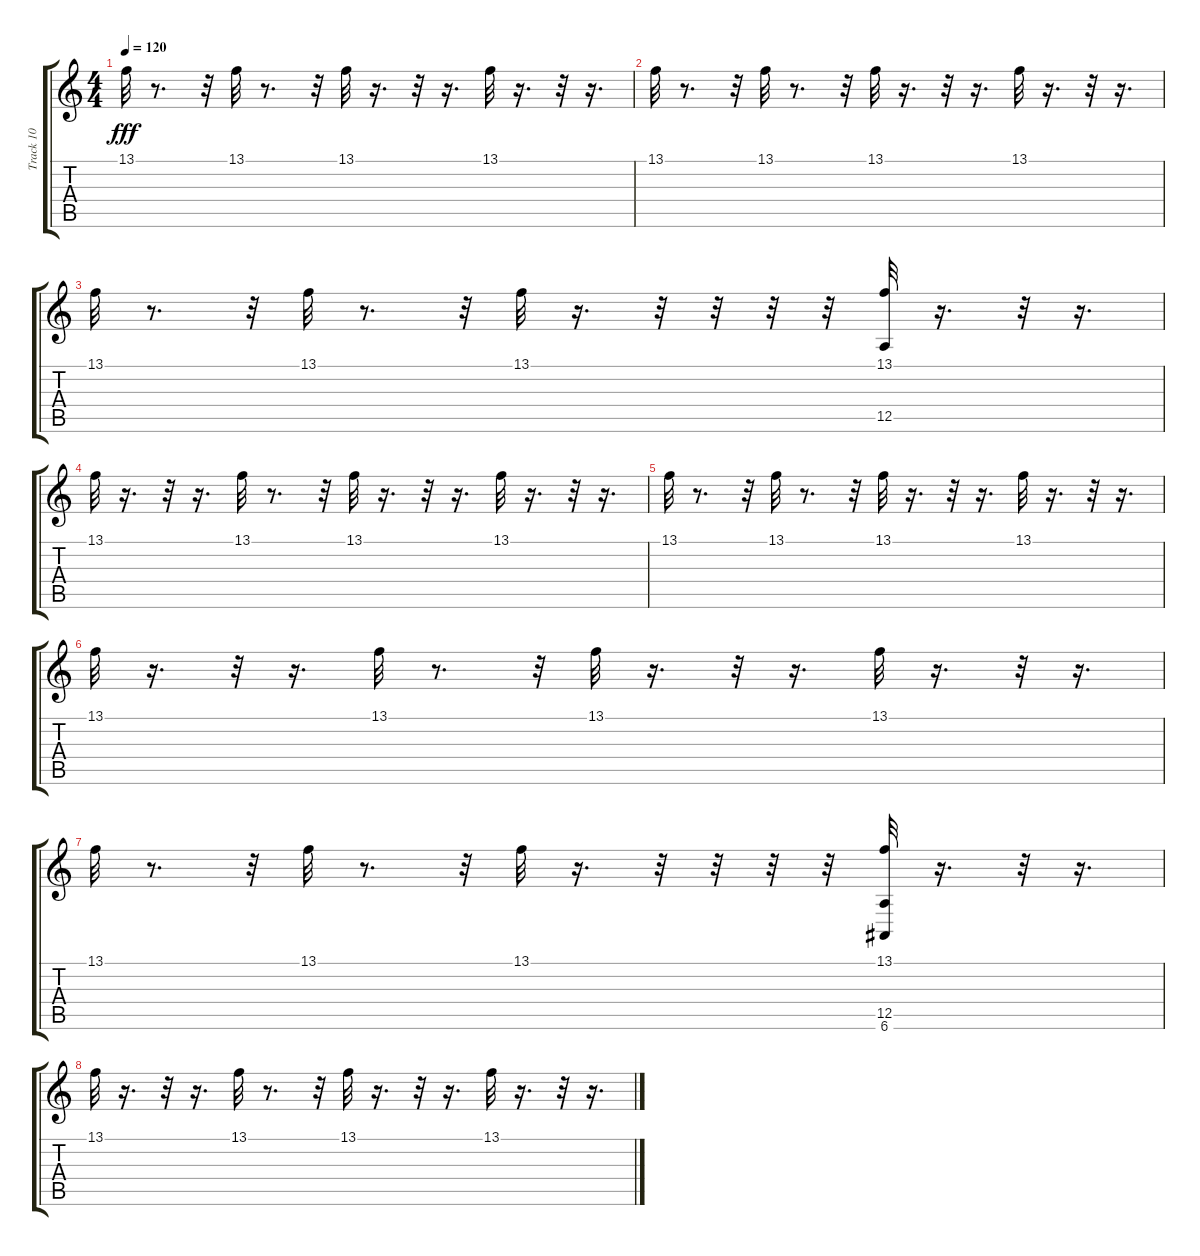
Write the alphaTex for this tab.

\track ("Track 10" "Track 10") {instrument electricpiano1}
\staff {score tabs}
\tuning (E4 B3 G3 D3 A2 E2) {hide}
\ts (4 4)
\tempo 120
\clef g2
\ks c
13.1.32{dy fff} r.8{d} r.32 13.1.32 r.8{d} r.32 13.1.32 r.16{d} r.32 r.16{d} 13.1.32 r.16{d} r.32 r.16{d} |
13.1.32 r.8{d} r.32 13.1.32 r.8{d} r.32 13.1.32 r.16{d} r.32 r.16{d} 13.1.32 r.16{d} r.32 r.16{d} |
13.1.32 r.8{d} r.32 13.1.32 r.8{d} r.32 13.1.32 r.16{d} r.32 r.32 r.32 r.32 (13.1 12.5).32 r.16{d} r.32 r.16{d} |
13.1.32 r.16{d} r.32 r.16{d} 13.1.32 r.8{d} r.32 13.1.32 r.16{d} r.32 r.16{d} 13.1.32 r.16{d} r.32 r.16{d} |
13.1.32 r.8{d} r.32 13.1.32 r.8{d} r.32 13.1.32 r.16{d} r.32 r.16{d} 13.1.32 r.16{d} r.32 r.16{d} |
13.1.32 r.16{d} r.32 r.16{d} 13.1.32 r.8{d} r.32 13.1.32 r.16{d} r.32 r.16{d} 13.1.32 r.16{d} r.32 r.16{d} |
13.1.32 r.8{d} r.32 13.1.32 r.8{d} r.32 13.1.32 r.16{d} r.32 r.32 r.32 r.32 (13.1 12.5 6.6).32 r.16{d} r.32 r.16{d} |
13.1.32 r.16{d} r.32 r.16{d} 13.1.32 r.8{d} r.32 13.1.32 r.16{d} r.32 r.16{d} 13.1.32 r.16{d} r.32 r.16{d}
